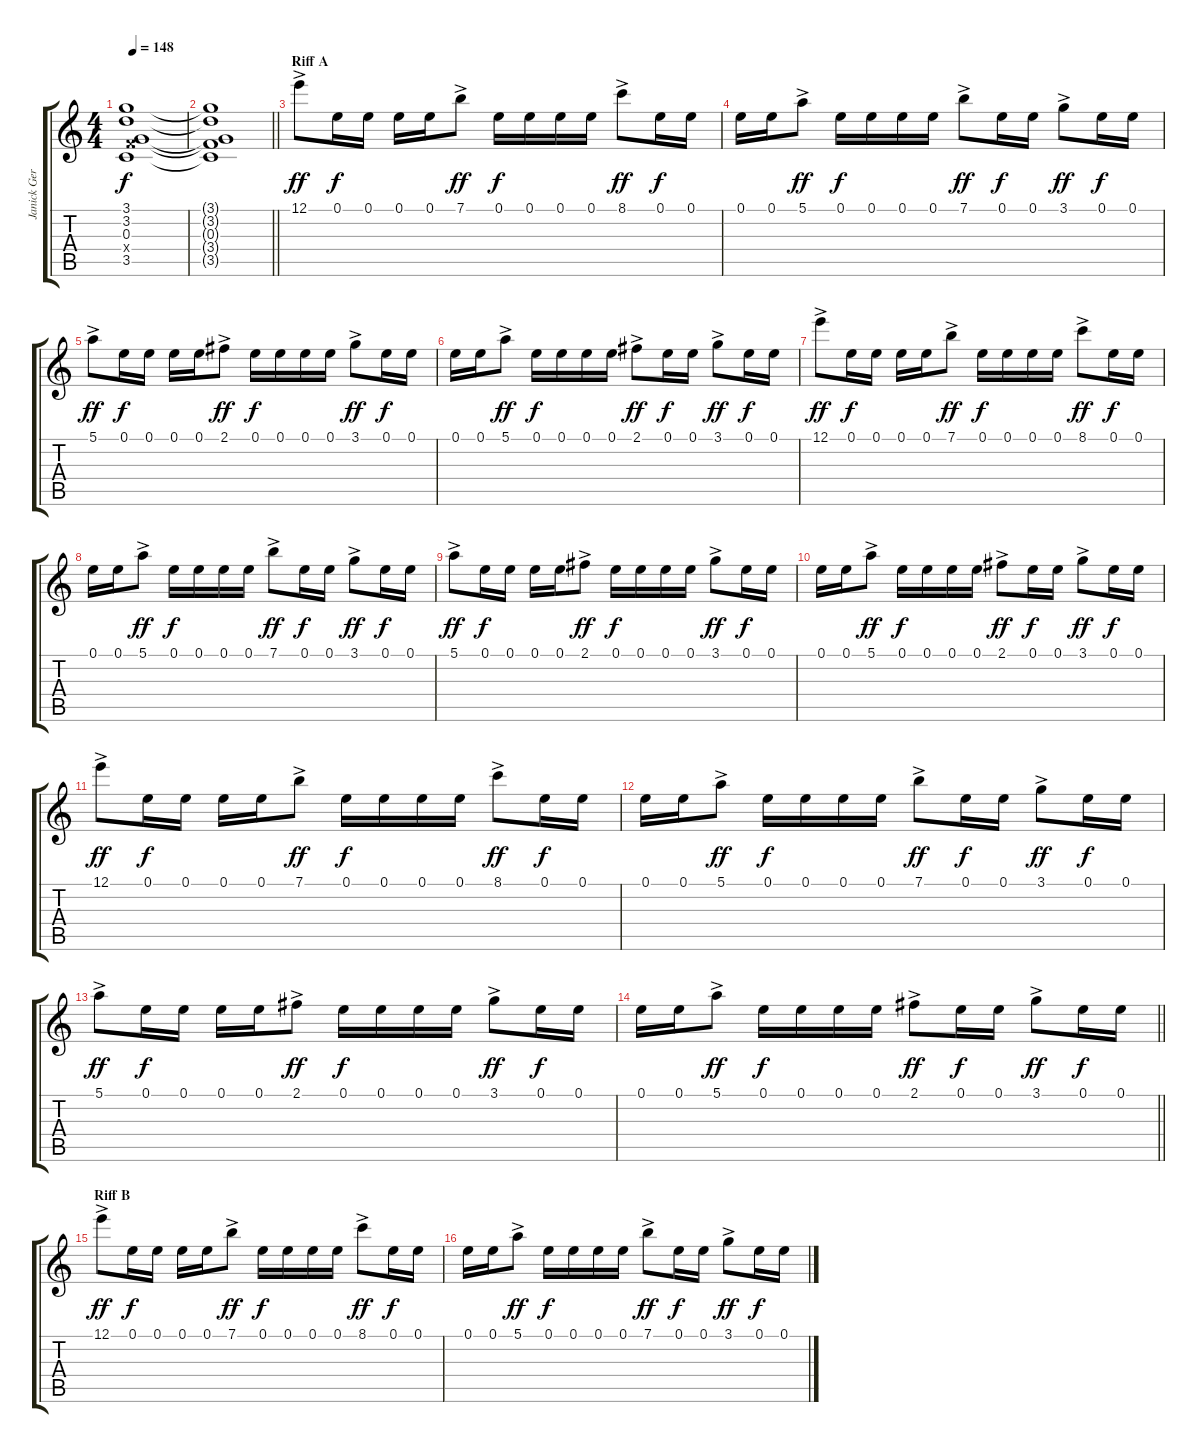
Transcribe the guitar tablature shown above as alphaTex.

\track ("Janick Gers" "Janick Ger") {instrument overdrivenguitar}
\staff {score tabs}
\tuning (E4 B3 G3 D3 A2 E2) {hide}
\ts (4 4)
\tempo 148
\clef g2
\ks c
(3.1 3.2 0.3 3.4{x} 3.5).1{dy f} |
\barLineRight lightlight
(3.1{t} 3.2{t} 0.3{t} 3.4{t} 3.5{t}).1 |
\section ("" "Riff A")
12.1{ac}.8{dy ff} 0.1.16{dy f} 0.1.16 0.1.16 0.1.16 7.1{ac}.8{dy ff} 0.1.16{dy f} 0.1.16 0.1.16 0.1.16 8.1{ac}.8{dy ff} 0.1.16{dy f} 0.1.16 |
0.1.16 0.1.16 5.1{ac}.8{dy ff} 0.1.16{dy f} 0.1.16 0.1.16 0.1.16 7.1{ac}.8{dy ff} 0.1.16{dy f} 0.1.16 3.1{ac}.8{dy ff} 0.1.16{dy f} 0.1.16 |
5.1{ac}.8{dy ff} 0.1.16{dy f} 0.1.16 0.1.16 0.1.16 2.1{ac}.8{dy ff} 0.1.16{dy f} 0.1.16 0.1.16 0.1.16 3.1{ac}.8{dy ff} 0.1.16{dy f} 0.1.16 |
0.1.16 0.1.16 5.1{ac}.8{dy ff} 0.1.16{dy f} 0.1.16 0.1.16 0.1.16 2.1{ac}.8{dy ff} 0.1.16{dy f} 0.1.16 3.1{ac}.8{dy ff} 0.1.16{dy f} 0.1.16 |
12.1{ac}.8{dy ff} 0.1.16{dy f} 0.1.16 0.1.16 0.1.16 7.1{ac}.8{dy ff} 0.1.16{dy f} 0.1.16 0.1.16 0.1.16 8.1{ac}.8{dy ff} 0.1.16{dy f} 0.1.16 |
0.1.16 0.1.16 5.1{ac}.8{dy ff} 0.1.16{dy f} 0.1.16 0.1.16 0.1.16 7.1{ac}.8{dy ff} 0.1.16{dy f} 0.1.16 3.1{ac}.8{dy ff} 0.1.16{dy f} 0.1.16 |
5.1{ac}.8{dy ff} 0.1.16{dy f} 0.1.16 0.1.16 0.1.16 2.1{ac}.8{dy ff} 0.1.16{dy f} 0.1.16 0.1.16 0.1.16 3.1{ac}.8{dy ff} 0.1.16{dy f} 0.1.16 |
0.1.16 0.1.16 5.1{ac}.8{dy ff} 0.1.16{dy f} 0.1.16 0.1.16 0.1.16 2.1{ac}.8{dy ff} 0.1.16{dy f} 0.1.16 3.1{ac}.8{dy ff} 0.1.16{dy f} 0.1.16 |
12.1{ac}.8{dy ff} 0.1.16{dy f} 0.1.16 0.1.16 0.1.16 7.1{ac}.8{dy ff} 0.1.16{dy f} 0.1.16 0.1.16 0.1.16 8.1{ac}.8{dy ff} 0.1.16{dy f} 0.1.16 |
0.1.16 0.1.16 5.1{ac}.8{dy ff} 0.1.16{dy f} 0.1.16 0.1.16 0.1.16 7.1{ac}.8{dy ff} 0.1.16{dy f} 0.1.16 3.1{ac}.8{dy ff} 0.1.16{dy f} 0.1.16 |
5.1{ac}.8{dy ff} 0.1.16{dy f} 0.1.16 0.1.16 0.1.16 2.1{ac}.8{dy ff} 0.1.16{dy f} 0.1.16 0.1.16 0.1.16 3.1{ac}.8{dy ff} 0.1.16{dy f} 0.1.16 |
\barLineRight lightlight
0.1.16 0.1.16 5.1{ac}.8{dy ff} 0.1.16{dy f} 0.1.16 0.1.16 0.1.16 2.1{ac}.8{dy ff} 0.1.16{dy f} 0.1.16 3.1{ac}.8{dy ff} 0.1.16{dy f} 0.1.16 |
\section ("" "Riff B")
12.1{ac}.8{dy ff} 0.1.16{dy f} 0.1.16 0.1.16 0.1.16 7.1{ac}.8{dy ff} 0.1.16{dy f} 0.1.16 0.1.16 0.1.16 8.1{ac}.8{dy ff} 0.1.16{dy f} 0.1.16 |
0.1.16 0.1.16 5.1{ac}.8{dy ff} 0.1.16{dy f} 0.1.16 0.1.16 0.1.16 7.1{ac}.8{dy ff} 0.1.16{dy f} 0.1.16 3.1{ac}.8{dy ff} 0.1.16{dy f} 0.1.16
